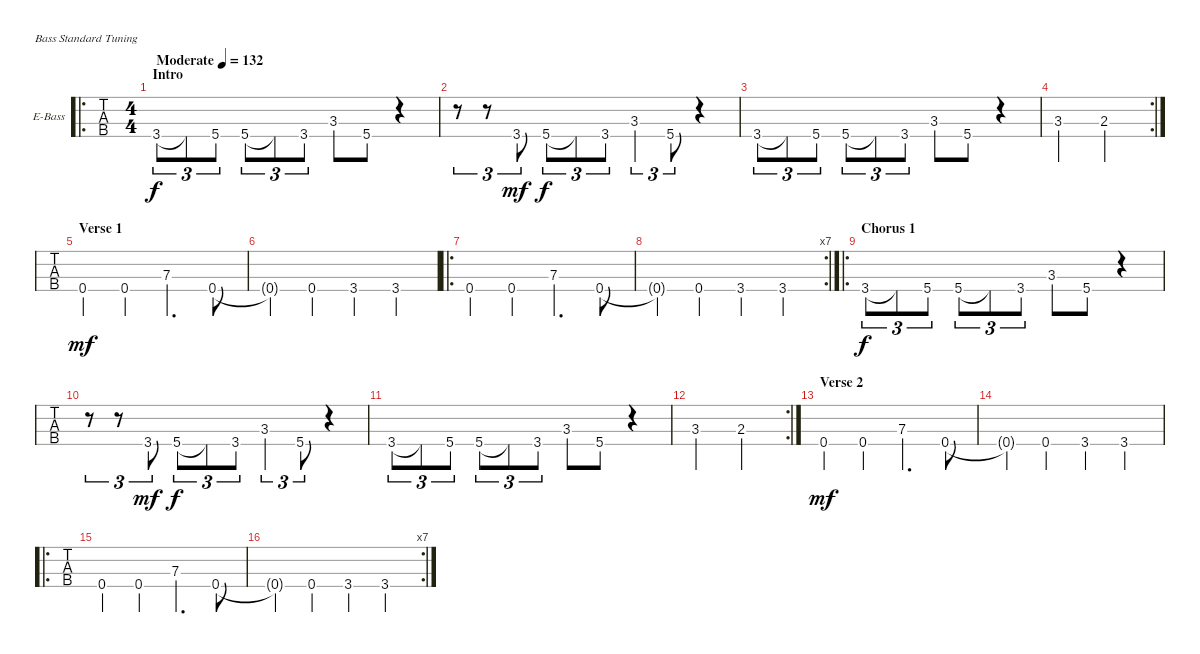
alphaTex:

\bracketExtendMode groupsimilarinstruments
\firstSystemTrackNameOrientation horizontal
\otherSystemsTrackNameOrientation horizontal
\track ("Bass" "E-Bass") {instrument electricbassfinger}
\staff {tabs}
\tuning (G2 D2 A1 E1)
\ro
\ts (4 4)
\beaming (8 2 2 2 2)
\section ("" "Intro")
\tempo (132 "Moderate")
\clef f4
\ks c
3.4.8{tu (3 2) dy f instrument electricbassfinger} 3.4{t}.8{tu (3 2)} 5.4.8{tu (3 2)} 5.4.8{tu (3 2)} 5.4{t}.8{tu (3 2)} 3.4.8{tu (3 2)} 3.3.8 5.4.8 r.4 |
r.8{tu (3 2)} r.8{tu (3 2)} 3.4.8{tu (3 2) dy mf} 5.4.8{tu (3 2) dy f} 5.4{t}.8{tu (3 2)} 3.4.8{tu (3 2)} 3.3.4{tu (3 2)} 5.4.8{tu (3 2)} r.4 |
3.4.8{tu (3 2)} 3.4{t}.8{tu (3 2)} 5.4.8{tu (3 2)} 5.4.8{tu (3 2)} 5.4{t}.8{tu (3 2)} 3.4.8{tu (3 2)} 3.3.8 5.4.8 r.4 |
\rc 2
3.3.2 2.3.2 |
\section ("" "Verse 1")
0.4.4{dy mf} 0.4.4 7.3.4{d} 0.4.8 |
0.4{t}.4 0.4.4 3.4.4 3.4.4 |
\ro
0.4.4 0.4.4 7.3.4{d} 0.4.8 |
\rc 7
0.4{t}.4 0.4.4 3.4.4 3.4.4 |
\ro
\section ("" "Chorus 1")
3.4.8{tu (3 2) dy f} 3.4{t}.8{tu (3 2)} 5.4.8{tu (3 2)} 5.4.8{tu (3 2)} 5.4{t}.8{tu (3 2)} 3.4.8{tu (3 2)} 3.3.8 5.4.8 r.4 |
r.8{tu (3 2)} r.8{tu (3 2)} 3.4.8{tu (3 2) dy mf} 5.4.8{tu (3 2) dy f} 5.4{t}.8{tu (3 2)} 3.4.8{tu (3 2)} 3.3.4{tu (3 2)} 5.4.8{tu (3 2)} r.4 |
3.4.8{tu (3 2)} 3.4{t}.8{tu (3 2)} 5.4.8{tu (3 2)} 5.4.8{tu (3 2)} 5.4{t}.8{tu (3 2)} 3.4.8{tu (3 2)} 3.3.8 5.4.8 r.4 |
\rc 2
3.3.2 2.3.2 |
\section ("" "Verse 2")
0.4.4{dy mf} 0.4.4 7.3.4{d} 0.4.8 |
0.4{t}.4 0.4.4 3.4.4 3.4.4 |
\ro
0.4.4 0.4.4 7.3.4{d} 0.4.8 |
\rc 7
0.4{t}.4 0.4.4 3.4.4 3.4.4
